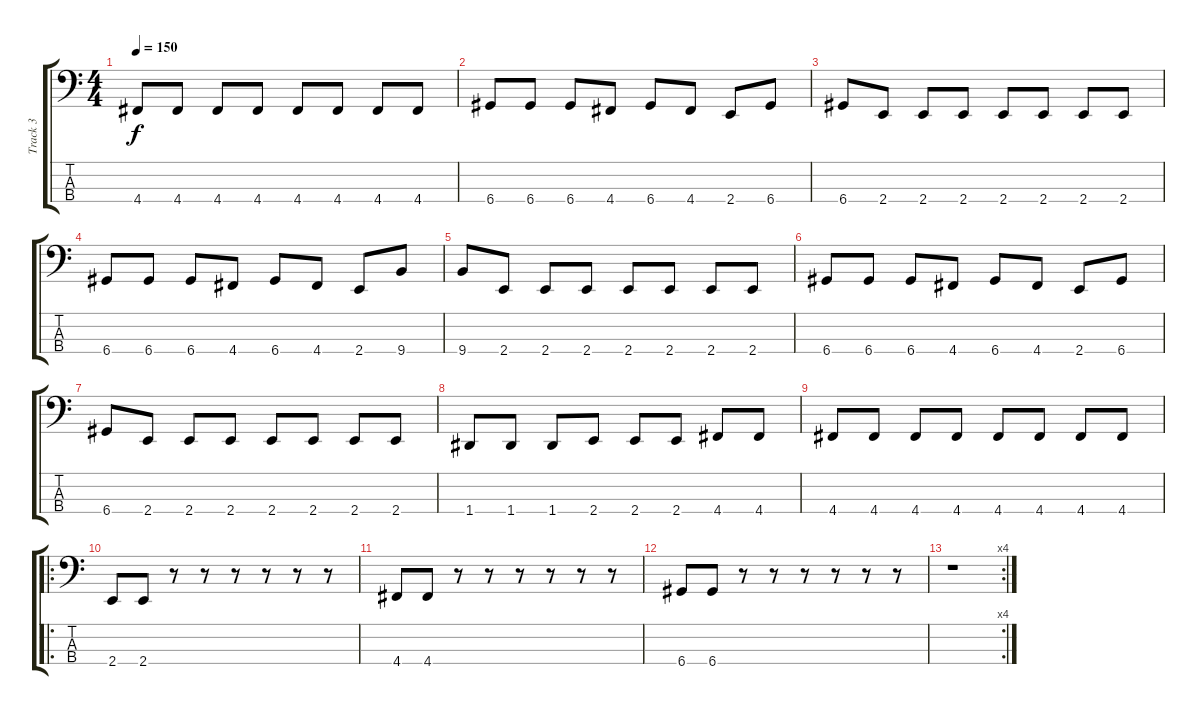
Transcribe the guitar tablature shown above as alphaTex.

\track ("Track 3" "Track 3") {instrument electricbassfinger}
\staff {score tabs}
\tuning (G2 D2 A1 D1) {hide}
\ts (4 4)
\tempo 150
\clef f4
\ks c
4.4.8{dy f} 4.4.8 4.4.8 4.4.8 4.4.8 4.4.8 4.4.8 4.4.8 |
6.4.8 6.4.8 6.4.8 4.4.8 6.4.8 4.4.8 2.4.8 6.4.8 |
6.4.8 2.4.8 2.4.8 2.4.8 2.4.8 2.4.8 2.4.8 2.4.8 |
6.4.8 6.4.8 6.4.8 4.4.8 6.4.8 4.4.8 2.4.8 9.4.8 |
9.4.8 2.4.8 2.4.8 2.4.8 2.4.8 2.4.8 2.4.8 2.4.8 |
6.4.8 6.4.8 6.4.8 4.4.8 6.4.8 4.4.8 2.4.8 6.4.8 |
6.4.8 2.4.8 2.4.8 2.4.8 2.4.8 2.4.8 2.4.8 2.4.8 |
1.4.8 1.4.8 1.4.8 2.4.8 2.4.8 2.4.8 4.4.8 4.4.8 |
4.4.8 4.4.8 4.4.8 4.4.8 4.4.8 4.4.8 4.4.8 4.4.8 |
\ro
2.4.8 2.4.8 r.8 r.8 r.8 r.8 r.8 r.8 |
4.4.8 4.4.8 r.8 r.8 r.8 r.8 r.8 r.8 |
6.4.8 6.4.8 r.8 r.8 r.8 r.8 r.8 r.8 |
\rc 4
r.1
